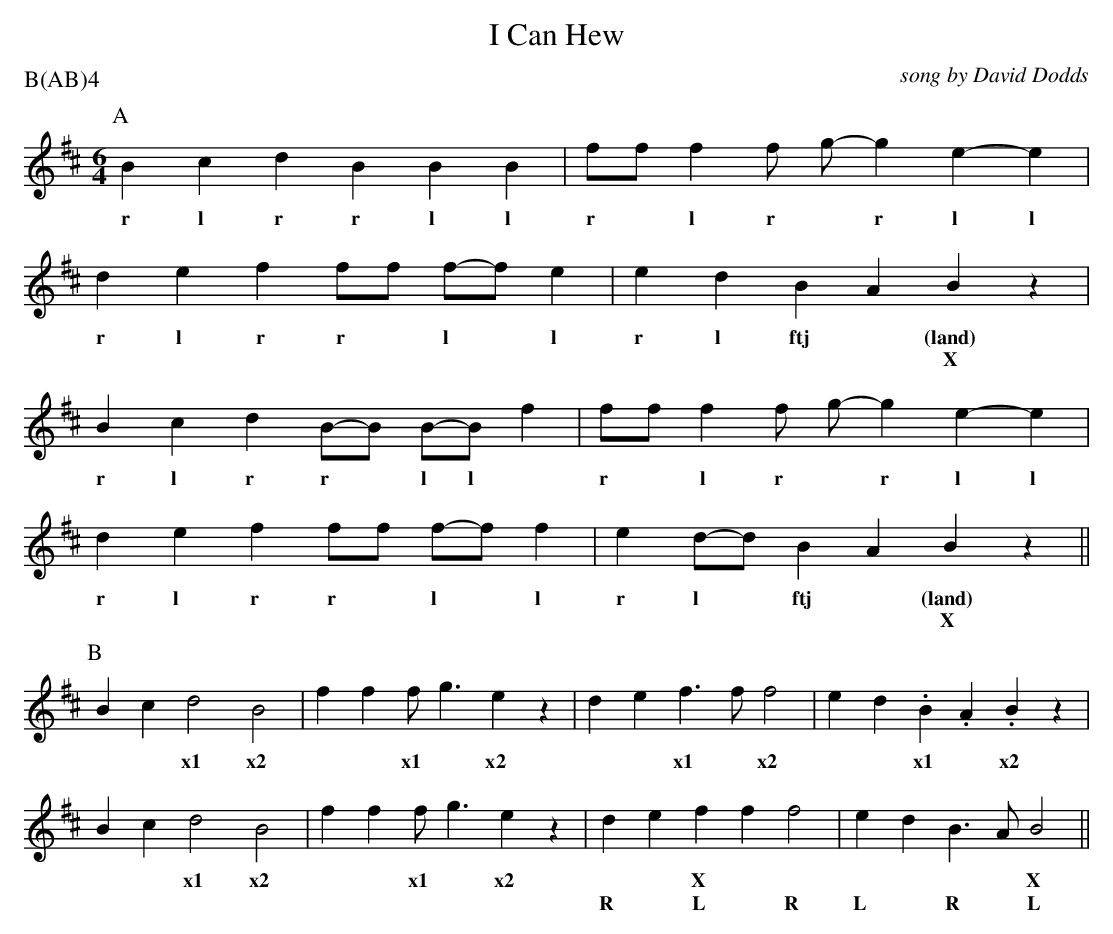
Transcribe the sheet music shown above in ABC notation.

X:1
T:I Can Hew
M:6/4
C:song by David Dodds
P:B(AB)4
K:D
L:1/8
P:A
   B2    c2    d2    B2     B2      B2    | ff    f2      f      g-g2 e2-  e2 |
w: r     l     r     r      l       l     | r *   l       r      * r  l    l
   d2    e2    f2    ff     f-f     e2    | e2    d2      B2     A2   B2   z2 |
w: r     l     r     r *    l *     l     | r     l       ftj    *    (land)
w: *     *     *     * *    * *     *       *     *       *      *    X
   B2    c2    d2    B-B    B-B     f2    | ff    f2      f      g-g2 e2-  e2 |
w: r     l     r     r *    l       l     | r *   l       r      * r  l    l
   d2    e2    f2    ff     f-f     f2    | e2    d-d     B2     A2   B2   z2 ||
w: r     l     r     r *    l *     l     | r     l *     ftj    *    (land)
w: *     *     *     * *    * *     *       *     * *     *      *    X
P:B
   B2    c2    d4           B4            | f2    f2      f      g3   e2   z2 |\
w: *     *     x1           x2              *     *       x1     *    x2
   d2    e2    f3    f      f4            | e2    d2     .B2    .A2  .B2   z2 |
w: *     *     x1    *      x2              *     *       x1     *    x2
   B2    c2    d4           B4            | f2    f2      f      g3   e2   z2 |\
w: *     *     x1           x2              *     *       x1     *    x2
   d2    e2    f2    f2     f4            | e2    d2      B3     A    B4      ||
w: *     *     X     *      *               *     *       *      *    X
w: R     *     L     *      R             | L     *       R      *    L
